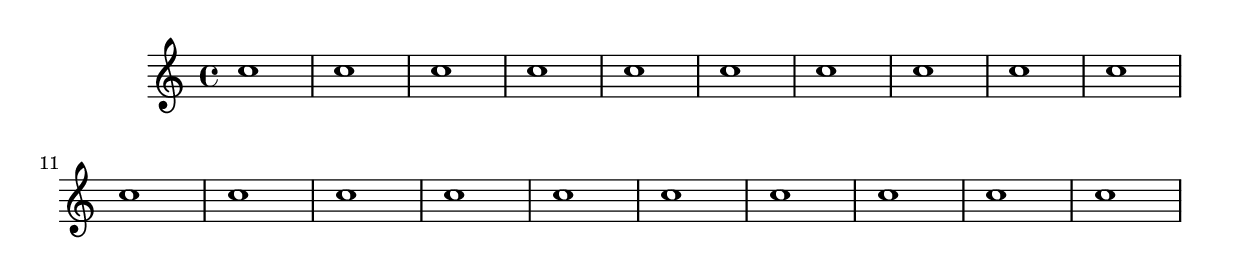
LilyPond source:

\version "2.6.0"

\header {

    texidoc = "If @code{raggedlast} is set, the systems are broken
    similar to paragraph formatting in text: the last line is
    justified. "

	  }


\score  {
     \relative c'' \new Staff { \repeat unfold 20 { c1 } }
    \layout{
	raggedlast = ##t
    }
}
	
